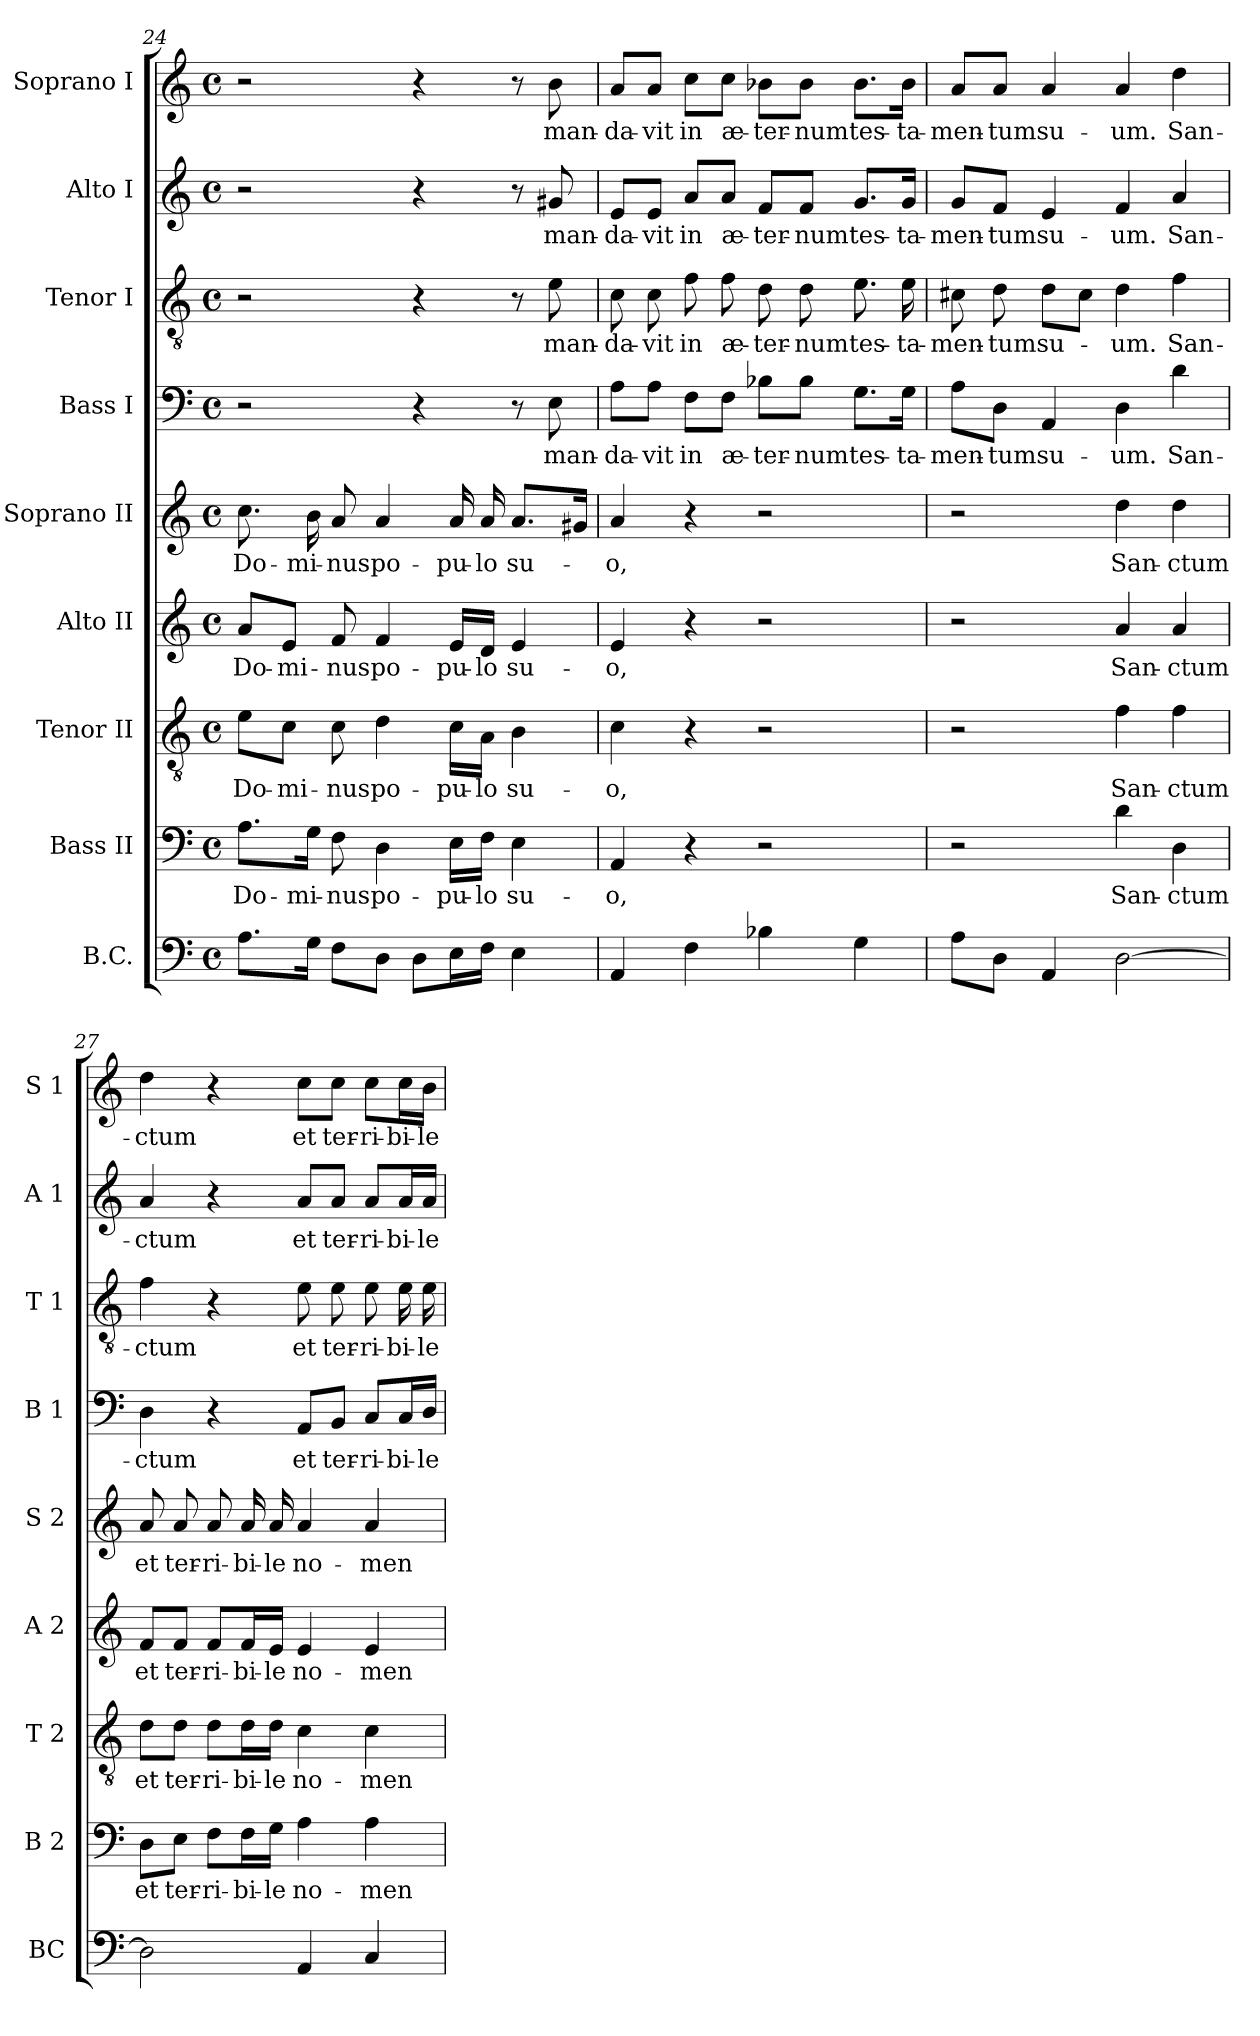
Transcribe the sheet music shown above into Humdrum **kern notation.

**kern	**kern	**text	**kern	**text	**kern	**text	**kern	**text	**kern	**text	**kern	**text	**kern	**text	**kern	**text
*part9	*part8	*part8	*part7	*part7	*part6	*part6	*part5	*part5	*part4	*part4	*part3	*part3	*part2	*part2	*part1	*part1
*staff9	*staff8	*staff8	*staff7	*staff7	*staff6	*staff6	*staff5	*staff5	*staff4	*staff4	*staff3	*staff3	*staff2	*staff2	*staff1	*staff1
*I"B.C.	*I"Bass II	*	*I"Tenor II	*	*I"Alto II	*	*I"Soprano II	*	*I"Bass I	*	*I"Tenor I	*	*I"Alto I	*	*I"Soprano I	*
*I'BC	*I'B 2	*	*I'T 2	*	*I'A 2	*	*I'S 2	*	*I'B 1	*	*I'T 1	*	*I'A 1	*	*I'S 1	*
!!LO:PB:g=z
*clefF4	*clefF4	*	*clefGv2	*	*clefG2	*	*clefG2	*	*clefF4	*	*clefGv2	*	*clefG2	*	*clefG2	*
*k[]	*k[]	*	*k[]	*	*k[]	*	*k[]	*	*k[]	*	*k[]	*	*k[]	*	*k[]	*
*C:	*C:	*	*C:	*	*C:	*	*C:	*	*C:	*	*C:	*	*C:	*	*C:	*
*M4/4	*M4/4	*	*M4/4	*	*M4/4	*	*M4/4	*	*M4/4	*	*M4/4	*	*M4/4	*	*M4/4	*
*met(c)	*met(c)	*	*met(c)	*	*met(c)	*	*met(c)	*	*met(c)	*	*met(c)	*	*met(c)	*	*met(c)	*
=24	=24	=24	=24	=24	=24	=24	=24	=24	=24	=24	=24	=24	=24	=24	=24	=24
!	!	!LO:LY:b	!	!LO:LY:b	!	!LO:LY:b	!	!LO:LY:b	!	!	!	!	!	!	!	!
8.A\L	8.A\L	Do-	8e\L	Do-	8a/L	Do-	8.cc\	Do-	2r	.	2r	.	2r	.	2r	.
!	!	!	!	!LO:LY:b	!	!LO:LY:b	!	!	!	!	!	!	!	!	!	!
.	.	.	8c\J	-mi-	8e/J	-mi-	.	.	.	.	.	.	.	.	.	.
!	!	!LO:LY:b	!	!	!	!	!	!LO:LY:b	!	!	!	!	!	!	!	!
16G\Jk	16G\Jk	-mi-	.	.	.	.	16b\	-mi-	.	.	.	.	.	.	.	.
!	!	!LO:LY:b	!	!LO:LY:b	!	!LO:LY:b	!	!LO:LY:b	!	!	!	!	!	!	!	!
8F\L	8F\	-nus	8c\	-nus	8f/	-nus	8a/	-nus	.	.	.	.	.	.	.	.
!	!	!LO:LY:b	!	!LO:LY:b	!	!LO:LY:b	!	!LO:LY:b	!	!	!	!	!	!	!	!
8D\J	4D\	po-	4d\	po-	4f/	po-	4a/	po-	.	.	.	.	.	.	.	.
8D\L	.	.	.	.	.	.	.	.	4r	.	4r	.	4r	.	4r	.
!	!	!LO:LY:b	!	!LO:LY:b	!	!LO:LY:b	!	!LO:LY:b	!	!	!	!	!	!	!	!
16E\L	16E\LL	-pu-	16c\LL	-pu-	16e/LL	-pu-	16a/	-pu-	.	.	.	.	.	.	.	.
!	!	!LO:LY:b	!	!LO:LY:b	!	!LO:LY:b	!	!LO:LY:b	!	!	!	!	!	!	!	!
16F\JJ	16F\JJ	-lo	16A\JJ	-lo	16d/JJ	-lo	16a/	-lo	.	.	.	.	.	.	.	.
!	!	!LO:LY:b	!	!LO:LY:b	!	!LO:LY:b	!	!LO:LY:b	!	!	!	!	!	!	!	!
4E\	4E\	su-	4B\	su-	4e/	su-	8.a/L	su-	8r	.	8r	.	8r	.	8r	.
!	!	!	!	!	!	!	!	!	!	!LO:LY:b	!	!LO:LY:b	!	!LO:LY:b	!	!LO:LY:b
.	.	.	.	.	.	.	.	.	8E\	man-	8e\	man-	8g#X/	man-	8b\	man-
.	.	.	.	.	.	.	16g#X/Jk	.	.	.	.	.	.	.	.	.
=25	=25	=25	=25	=25	=25	=25	=25	=25	=25	=25	=25	=25	=25	=25	=25	=25
!	!	!LO:LY:b	!	!LO:LY:b	!	!LO:LY:b	!	!LO:LY:b	!	!LO:LY:b	!	!LO:LY:b	!	!LO:LY:b	!	!LO:LY:b
4AA/	4AA/	-o,	4c\	-o,	4e/	-o,	4a/	-o,	8A\L	-da-	8c\	-da-	8e/L	-da-	8a/L	-da-
!	!	!	!	!	!	!	!	!	!	!LO:LY:b	!	!LO:LY:b	!	!LO:LY:b	!	!LO:LY:b
.	.	.	.	.	.	.	.	.	8A\J	-vit	8c\	-vit	8e/J	-vit	8a/J	-vit
!	!	!	!	!	!	!	!	!	!	!LO:LY:b	!	!LO:LY:b	!	!LO:LY:b	!	!LO:LY:b
4F\	4r	.	4r	.	4r	.	4r	.	8F\L	in	8f\	in	8a/L	in	8cc\L	in
!	!	!	!	!	!	!	!	!	!	!LO:LY:b	!	!LO:LY:b	!	!LO:LY:b	!	!LO:LY:b
.	.	.	.	.	.	.	.	.	8F\J	æ-	8f\	æ-	8a/J	æ-	8cc\J	æ-
!	!	!	!	!	!	!	!	!	!	!LO:LY:b	!	!LO:LY:b	!	!LO:LY:b	!	!LO:LY:b
4B-X\	2r	.	2r	.	2r	.	2r	.	8B-X\L	-ter-	8d\	-ter-	8f/L	-ter-	8b-X\L	-ter-
!	!	!	!	!	!	!	!	!	!	!LO:LY:b	!	!LO:LY:b	!	!LO:LY:b	!	!LO:LY:b
.	.	.	.	.	.	.	.	.	8B-\J	-num	8d\	-num	8f/J	-num	8b-\J	-num
!	!	!	!	!	!	!	!	!	!	!LO:LY:b	!	!LO:LY:b	!	!LO:LY:b	!	!LO:LY:b
4G\	.	.	.	.	.	.	.	.	8.G\L	tes-	8.e\	tes-	8.g/L	tes-	8.b-\L	tes-
!	!	!	!	!	!	!	!	!	!	!LO:LY:b	!	!LO:LY:b	!	!LO:LY:b	!	!LO:LY:b
.	.	.	.	.	.	.	.	.	16G\Jk	-ta-	16e\	-ta-	16g/Jk	-ta-	16b-\Jk	-ta-
=26	=26	=26	=26	=26	=26	=26	=26	=26	=26	=26	=26	=26	=26	=26	=26	=26
!	!	!	!	!	!	!	!	!	!	!LO:LY:b	!	!LO:LY:b	!	!LO:LY:b	!	!LO:LY:b
8A\L	2r	.	2r	.	2r	.	2r	.	8A\L	-men-	8c#X\	-men-	8g/L	-men-	8a/L	-men-
!	!	!	!	!	!	!	!	!	!	!LO:LY:b	!	!LO:LY:b	!	!LO:LY:b	!	!LO:LY:b
8D\J	.	.	.	.	.	.	.	.	8D\J	-tum	8d\	-tum	8f/J	-tum	8a/J	-tum
!	!	!	!	!	!	!	!	!	!	!LO:LY:b	!	!LO:LY:b	!	!LO:LY:b	!	!LO:LY:b
4AA/	.	.	.	.	.	.	.	.	4AA/	su-	8d\L	su-	4e/	su-	4a/	su-
.	.	.	.	.	.	.	.	.	.	.	8c#\J	.	.	.	.	.
!	!	!LO:LY:b	!	!LO:LY:b	!	!LO:LY:b	!	!LO:LY:b	!	!LO:LY:b	!	!LO:LY:b	!	!LO:LY:b	!	!LO:LY:b
[2D\	4d\	San-	4f\	San-	4a/	San-	4dd\	San-	4D\	-um.	4d\	-um.	4f/	-um.	4a/	-um.
!	!	!LO:LY:b	!	!LO:LY:b	!	!LO:LY:b	!	!LO:LY:b	!	!LO:LY:b	!	!LO:LY:b	!	!LO:LY:b	!	!LO:LY:b
.	4D\	-ctum	4f\	-ctum	4a/	-ctum	4dd\	-ctum	4d\	San-	4f\	San-	4a/	San-	4dd\	San-
!!LO:PB:g=z
=27	=27	=27	=27	=27	=27	=27	=27	=27	=27	=27	=27	=27	=27	=27	=27	=27
!	!	!LO:LY:b	!	!LO:LY:b	!	!LO:LY:b	!	!LO:LY:b	!	!LO:LY:b	!	!LO:LY:b	!	!LO:LY:b	!	!LO:LY:b
2D\]	8D\L	et	8d\L	et	8f/L	et	8a/	et	4D\	-ctum	4f\	-ctum	4a/	-ctum	4dd\	-ctum
!	!	!LO:LY:b	!	!LO:LY:b	!	!LO:LY:b	!	!LO:LY:b	!	!	!	!	!	!	!	!
.	8E\J	ter-	8d\J	ter-	8f/J	ter-	8a/	ter-	.	.	.	.	.	.	.	.
!	!	!LO:LY:b	!	!LO:LY:b	!	!LO:LY:b	!	!LO:LY:b	!	!	!	!	!	!	!	!
.	8F\L	-ri-	8d\L	-ri-	8f/L	-ri-	8a/	-ri-	4r	.	4r	.	4r	.	4r	.
!	!	!LO:LY:b	!	!LO:LY:b	!	!LO:LY:b	!	!LO:LY:b	!	!	!	!	!	!	!	!
.	16F\L	-bi-	16d\L	-bi-	16f/L	-bi-	16a/	-bi-	.	.	.	.	.	.	.	.
!	!	!LO:LY:b	!	!LO:LY:b	!	!LO:LY:b	!	!LO:LY:b	!	!	!	!	!	!	!	!
.	16G\JJ	-le	16d\JJ	-le	16e/JJ	-le	16a/	-le	.	.	.	.	.	.	.	.
!	!	!LO:LY:b	!	!LO:LY:b	!	!LO:LY:b	!	!LO:LY:b	!	!LO:LY:b	!	!LO:LY:b	!	!LO:LY:b	!	!LO:LY:b
4AA/	4A\	no-	4c\	no-	4e/	no-	4a/	no-	8AA/L	et	8e\	et	8a/L	et	8cc\L	et
!	!	!	!	!	!	!	!	!	!	!LO:LY:b	!	!LO:LY:b	!	!LO:LY:b	!	!LO:LY:b
.	.	.	.	.	.	.	.	.	8BB/J	ter-	8e\	ter-	8a/J	ter-	8cc\J	ter-
!	!	!LO:LY:b	!	!LO:LY:b	!	!LO:LY:b	!	!LO:LY:b	!	!LO:LY:b	!	!LO:LY:b	!	!LO:LY:b	!	!LO:LY:b
4C/	4A\	-men	4c\	-men	4e/	-men	4a/	-men	8C/L	-ri-	8e\	-ri-	8a/L	-ri-	8cc\L	-ri-
!	!	!	!	!	!	!	!	!	!	!LO:LY:b	!	!LO:LY:b	!	!LO:LY:b	!	!LO:LY:b
.	.	.	.	.	.	.	.	.	16C/L	-bi-	16e\	-bi-	16a/L	-bi-	16cc\L	-bi-
!	!	!	!	!	!	!	!	!	!	!LO:LY:b	!	!LO:LY:b	!	!LO:LY:b	!	!LO:LY:b
.	.	.	.	.	.	.	.	.	16D/JJ	-le	16e\	-le	16a/JJ	-le	16b\JJ	-le
=	=	=	=	=	=	=	=	=	=	=	=	=	=	=	=	=
*-	*-	*-	*-	*-	*-	*-	*-	*-	*-	*-	*-	*-	*-	*-	*-	*-
